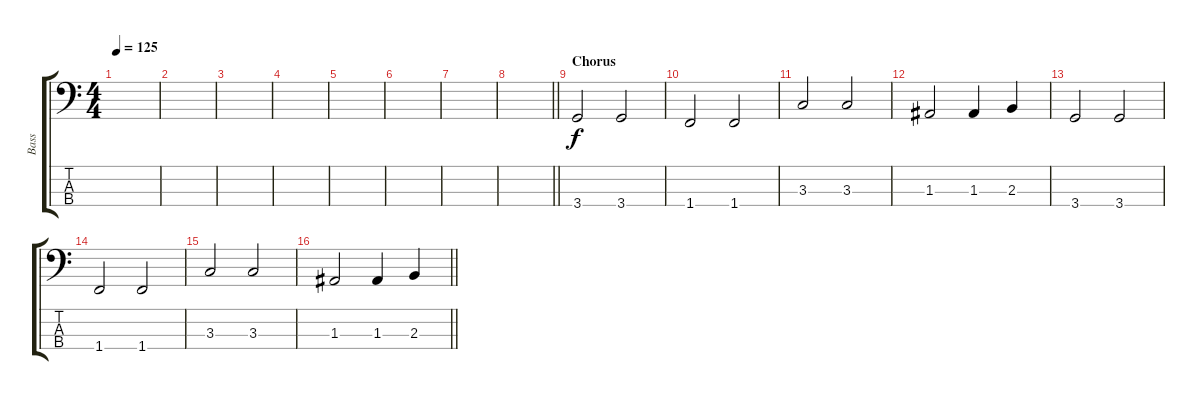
\track ("Bass" "Bass") {instrument electricbassfinger}
\staff {score tabs}
\tuning (G2 D2 A1 E1) {hide}
\ts (4 4)
\tempo 125
\clef f4
\ks c
|
|
|
|
|
|
|
\barLineRight lightlight
|
\section ("" "Chorus")
3.4.2 3.4.2 |
1.4.2 1.4.2 |
3.3.2 3.3.2 |
1.3.2 1.3.4 2.3.4 |
3.4.2 3.4.2 |
1.4.2 1.4.2 |
3.3.2 3.3.2 |
\barLineRight lightlight
1.3.2 1.3.4 2.3.4
